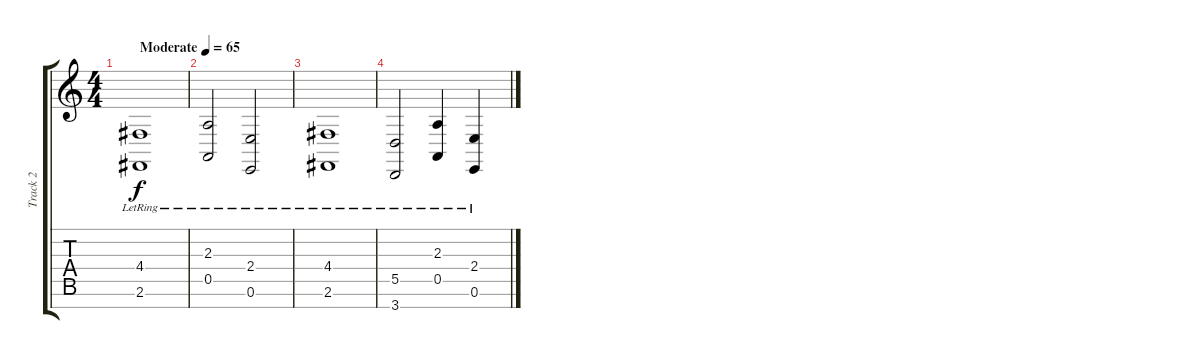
\track ("Track 2" "Track 2") {instrument brightacousticpiano}
\staff {score tabs}
\tuning (E4 B3 G3 D3 A2 E2 B1) {hide}
\ts (4 4)
\tempo (65 "Moderate")
\clef g2
\ks c
(4.4{lr} 2.6{lr}).1{dy f instrument brightacousticpiano} |
(2.3{lr} 0.5{lr}).2 (2.4{lr} 0.6{lr}).2 |
(4.4 2.6{lr}).1 |
(5.5{lr} 3.7{lr}).2 (2.3{lr} 0.5{lr}).4 (2.4{lr} 0.6{lr}).4
